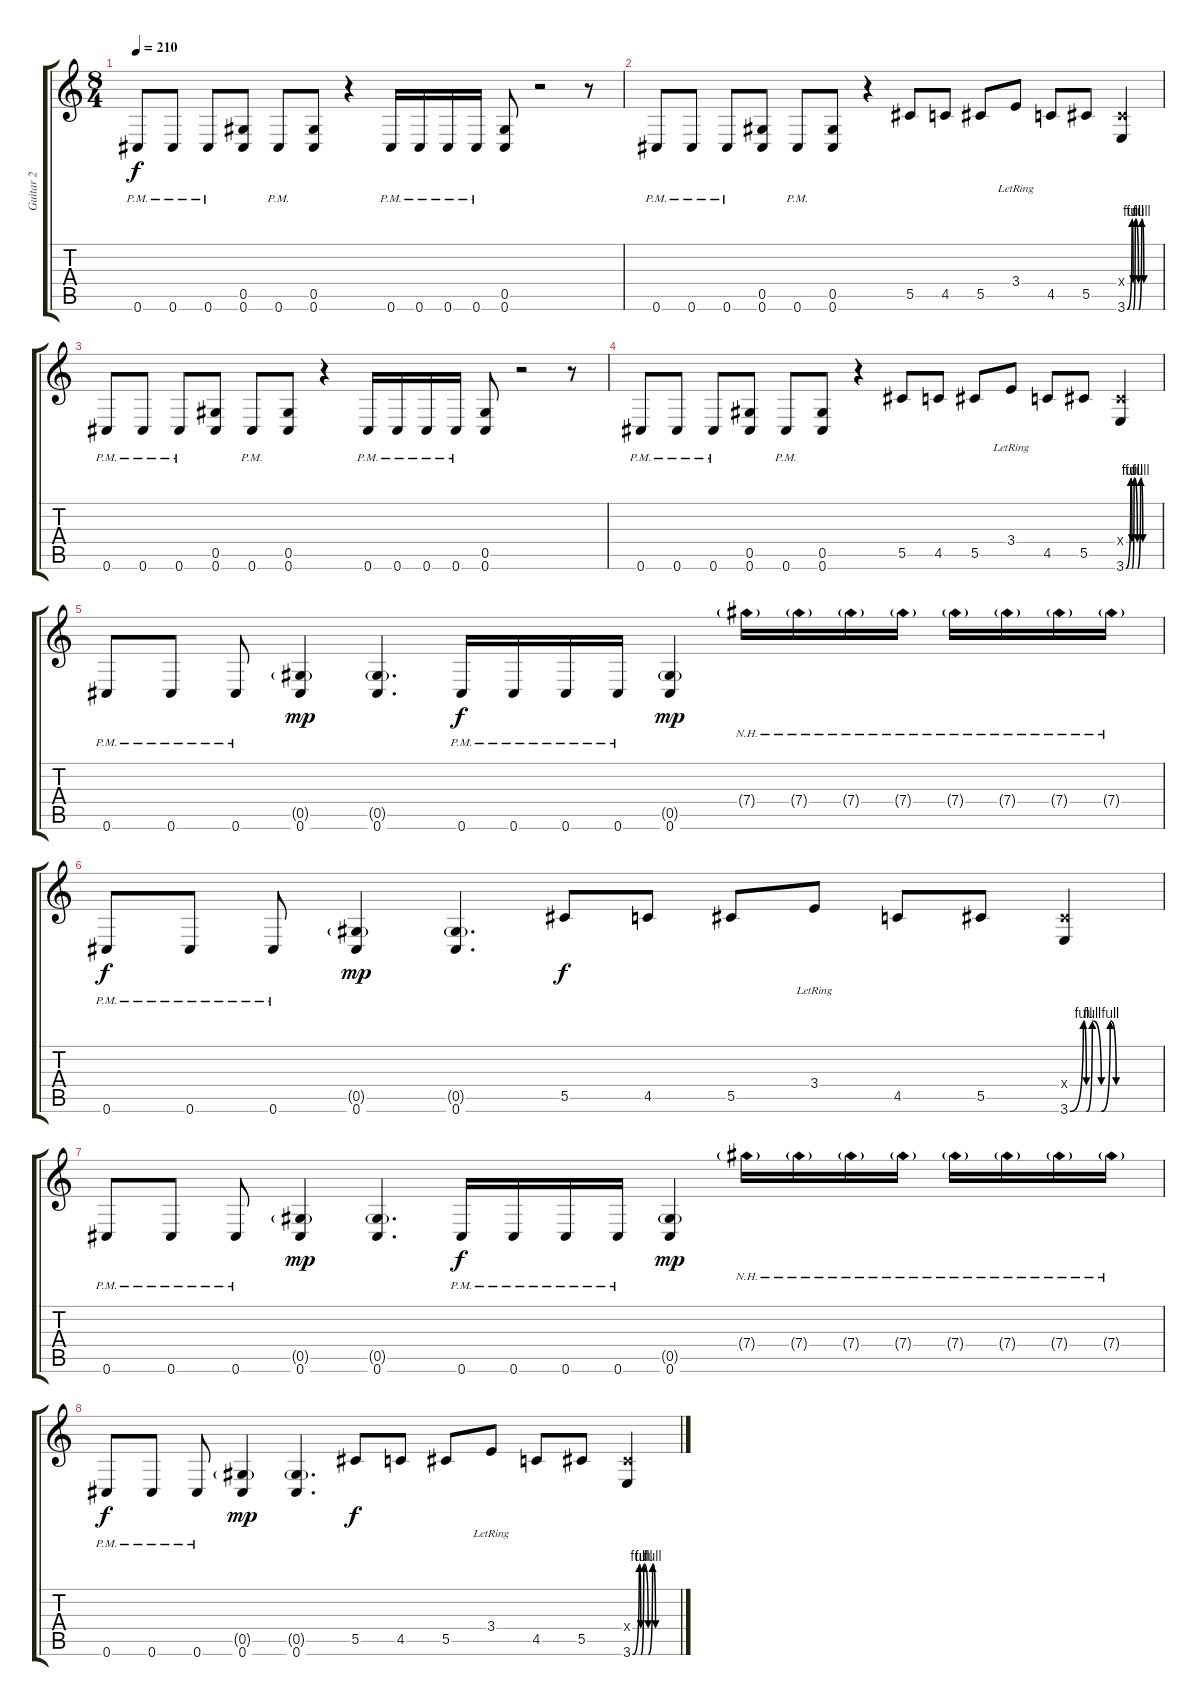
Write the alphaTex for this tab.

\track ("Guitar 2" "Guitar 2") {instrument distortionguitar}
\staff {score tabs}
\tuning (Eb4 Bb3 Gb3 Db3 Ab2 Db2) {hide}
\ts (8 4)
\tempo 210
\clef g2
\ks c
0.6{pm}.8{dy f} 0.6{pm}.8 0.6{pm}.8 (0.5 0.6).8 0.6{pm}.8 (0.5 0.6).8 r.4 0.6{pm}.16 0.6{pm}.16 0.6{pm}.16 0.6{pm}.16 (0.5 0.6).8 r.2 r.8 |
0.6{pm}.8 0.6{pm}.8 0.6{pm}.8 (0.5 0.6).8 0.6{pm}.8 (0.5 0.6).8 r.4 5.5.8 4.5.8 5.5.8 3.4{lr}.8 4.5.8 5.5.8 (0.4{x} 3.6{be (custom 0 0 9 4 11 0 15 4 21 0 27 4 31 0 44 0 55 0 60 0)}).4 |
0.6{pm}.8 0.6{pm}.8 0.6{pm}.8 (0.5 0.6).8 0.6{pm}.8 (0.5 0.6).8 r.4 0.6{pm}.16 0.6{pm}.16 0.6{pm}.16 0.6{pm}.16 (0.5 0.6).8 r.2 r.8 |
0.6{pm}.8 0.6{pm}.8 0.6{pm}.8 (0.5 0.6).8 0.6{pm}.8 (0.5 0.6).8 r.4 5.5.8 4.5.8 5.5.8 3.4{lr}.8 4.5.8 5.5.8 (0.4{x} 3.6{be (custom 0 0 9 4 11 0 15 4 21 0 27 4 31 0 44 0 55 0 60 0)}).4 |
0.6{pm}.8 0.6{pm}.8 0.6{pm}.8 (0.5{g} 0.6).4{dy mp} (0.5{g} 0.6).4{d} 0.6{pm}.16{dy f} 0.6{pm}.16 0.6{pm}.16 0.6{pm}.16 (0.5{g} 0.6).4{dy mp} 7.4{nh g}.16 7.4{nh g}.16 7.4{nh g}.16 7.4{nh g}.16 7.4{nh g}.16 7.4{nh g}.16 7.4{nh g}.16 7.4{nh g}.16 |
0.6{pm}.8{dy f} 0.6{pm}.8 0.6{pm}.8 (0.5{g} 0.6).4{dy mp} (0.5{g} 0.6).4{d} 5.5.8{dy f} 4.5.8 5.5.8 3.4{lr}.8 4.5.8 5.5.8 (0.4{x} 3.6{be (custom 0 0 9 4 11 0 15 4 21 0 27 4 31 0 44 0 55 0 60 0)}).4 |
0.6{pm}.8 0.6{pm}.8 0.6{pm}.8 (0.5{g} 0.6).4{dy mp} (0.5{g} 0.6).4{d} 0.6{pm}.16{dy f} 0.6{pm}.16 0.6{pm}.16 0.6{pm}.16 (0.5{g} 0.6).4{dy mp} 7.4{nh g}.16 7.4{nh g}.16 7.4{nh g}.16 7.4{nh g}.16 7.4{nh g}.16 7.4{nh g}.16 7.4{nh g}.16 7.4{nh g}.16 |
0.6{pm}.8{dy f} 0.6{pm}.8 0.6{pm}.8 (0.5{g} 0.6).4{dy mp} (0.5{g} 0.6).4{d} 5.5.8{dy f} 4.5.8 5.5.8 3.4{lr}.8 4.5.8 5.5.8 (0.4{x} 3.6{be (custom 0 0 9 4 11 0 15 4 21 0 27 4 31 0 44 0 55 0 60 0)}).4
